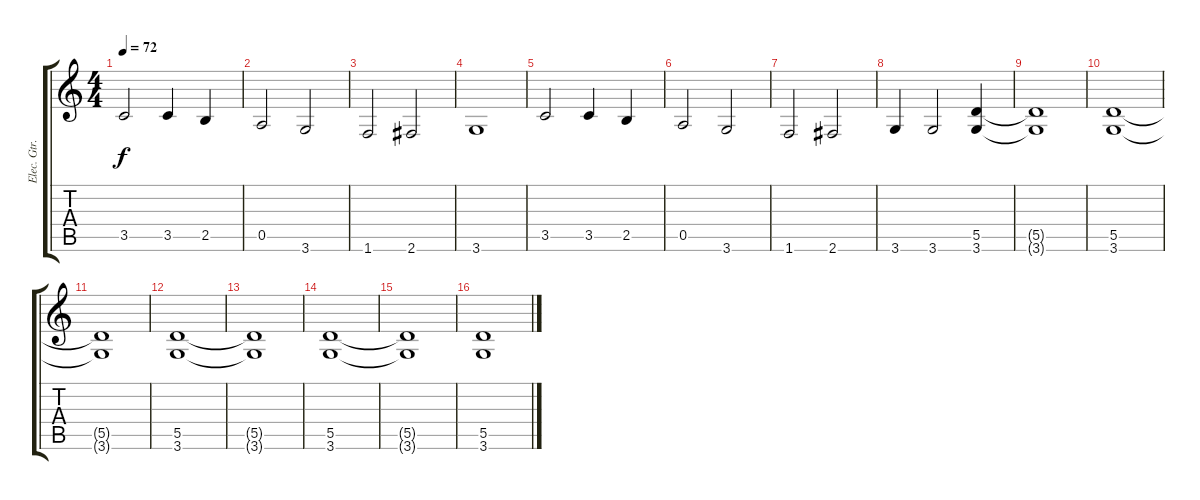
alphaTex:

\track ("Elec. Gtr. 2" "Elec. Gtr.") {instrument overdrivenguitar}
\staff {score tabs}
\tuning (E4 B3 G3 D3 A2 E2) {hide}
\ts (4 4)
\tempo 72
\clef g2
\ks c
3.5.2{dy f} 3.5.4 2.5.4 |
0.5.2 3.6.2 |
1.6.2 2.6.2 |
3.6.1 |
3.5.2 3.5.4 2.5.4 |
0.5.2 3.6.2 |
1.6.2 2.6.2 |
3.6.4 3.6.2 (5.5 3.6).4 |
(5.5{t} 3.6{t}).1 |
(5.5 3.6).1 |
(5.5{t} 3.6{t}).1 |
(5.5 3.6).1 |
(5.5{t} 3.6{t}).1 |
(5.5 3.6).1 |
(5.5{t} 3.6{t}).1 |
(5.5 3.6).1
